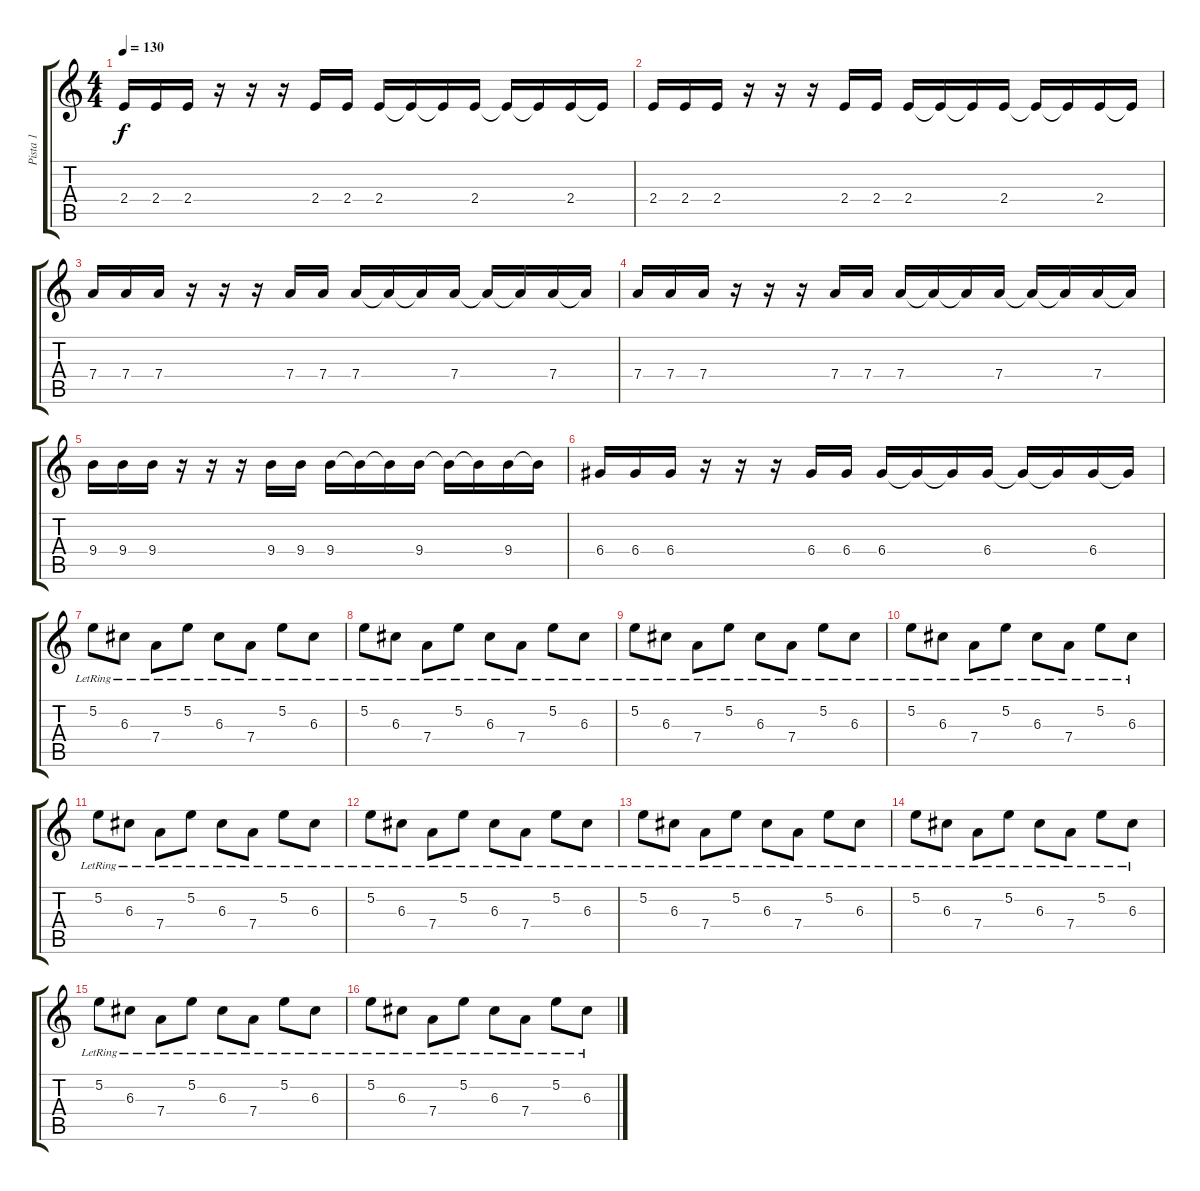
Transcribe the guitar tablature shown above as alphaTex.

\track ("Pista 1" "Pista 1") {instrument overdrivenguitar}
\staff {score tabs}
\tuning (E4 B3 G3 D3 A2 D2) {hide}
\ts (4 4)
\tempo 130
\clef g2
\ks c
2.4.16{dy f} 2.4.16 2.4.16 r.16 r.16 r.16 2.4.16 2.4.16 2.4.16 2.4{t}.16 2.4{t}.16 2.4.16 2.4{t}.16 2.4{t}.16 2.4.16 2.4{t}.16 |
2.4.16 2.4.16 2.4.16 r.16 r.16 r.16 2.4.16 2.4.16 2.4.16 2.4{t}.16 2.4{t}.16 2.4.16 2.4{t}.16 2.4{t}.16 2.4.16 2.4{t}.16 |
7.4.16 7.4.16 7.4.16 r.16 r.16 r.16 7.4.16 7.4.16 7.4.16 7.4{t}.16 7.4{t}.16 7.4.16 7.4{t}.16 7.4{t}.16 7.4.16 7.4{t}.16 |
7.4.16 7.4.16 7.4.16 r.16 r.16 r.16 7.4.16 7.4.16 7.4.16 7.4{t}.16 7.4{t}.16 7.4.16 7.4{t}.16 7.4{t}.16 7.4.16 7.4{t}.16 |
9.4.16 9.4.16 9.4.16 r.16 r.16 r.16 9.4.16 9.4.16 9.4.16 9.4{t}.16 9.4{t}.16 9.4.16 9.4{t}.16 9.4{t}.16 9.4.16 9.4{t}.16 |
6.4.16 6.4.16 6.4.16 r.16 r.16 r.16 6.4.16 6.4.16 6.4.16 6.4{t}.16 6.4{t}.16 6.4.16 6.4{t}.16 6.4{t}.16 6.4.16 6.4{t}.16 |
5.2{lr}.8{instrument electricguitarjazz} 6.3{lr}.8 7.4{lr}.8 5.2{lr}.8 6.3{lr}.8 7.4{lr}.8 5.2{lr}.8 6.3{lr}.8 |
5.2{lr}.8{instrument electricguitarjazz} 6.3{lr}.8 7.4{lr}.8 5.2{lr}.8 6.3{lr}.8 7.4{lr}.8 5.2{lr}.8 6.3{lr}.8 |
5.2{lr}.8{instrument electricguitarjazz} 6.3{lr}.8 7.4{lr}.8 5.2{lr}.8 6.3{lr}.8 7.4{lr}.8 5.2{lr}.8 6.3{lr}.8 |
5.2{lr}.8{instrument electricguitarjazz} 6.3{lr}.8 7.4{lr}.8 5.2{lr}.8 6.3{lr}.8 7.4{lr}.8 5.2{lr}.8 6.3{lr}.8 |
5.2{lr}.8{instrument electricguitarjazz} 6.3{lr}.8 7.4{lr}.8 5.2{lr}.8 6.3{lr}.8 7.4{lr}.8 5.2{lr}.8 6.3{lr}.8 |
5.2{lr}.8{instrument electricguitarjazz} 6.3{lr}.8 7.4{lr}.8 5.2{lr}.8 6.3{lr}.8 7.4{lr}.8 5.2{lr}.8 6.3{lr}.8 |
5.2{lr}.8{instrument electricguitarjazz} 6.3{lr}.8 7.4{lr}.8 5.2{lr}.8 6.3{lr}.8 7.4{lr}.8 5.2{lr}.8 6.3{lr}.8 |
5.2{lr}.8{instrument electricguitarjazz} 6.3{lr}.8 7.4{lr}.8 5.2{lr}.8 6.3{lr}.8 7.4{lr}.8 5.2{lr}.8 6.3{lr}.8 |
5.2{lr}.8{instrument electricguitarjazz} 6.3{lr}.8 7.4{lr}.8 5.2{lr}.8 6.3{lr}.8 7.4{lr}.8 5.2{lr}.8 6.3{lr}.8 |
5.2{lr}.8{instrument electricguitarjazz} 6.3{lr}.8 7.4{lr}.8 5.2{lr}.8 6.3{lr}.8 7.4{lr}.8 5.2{lr}.8 6.3{lr}.8
